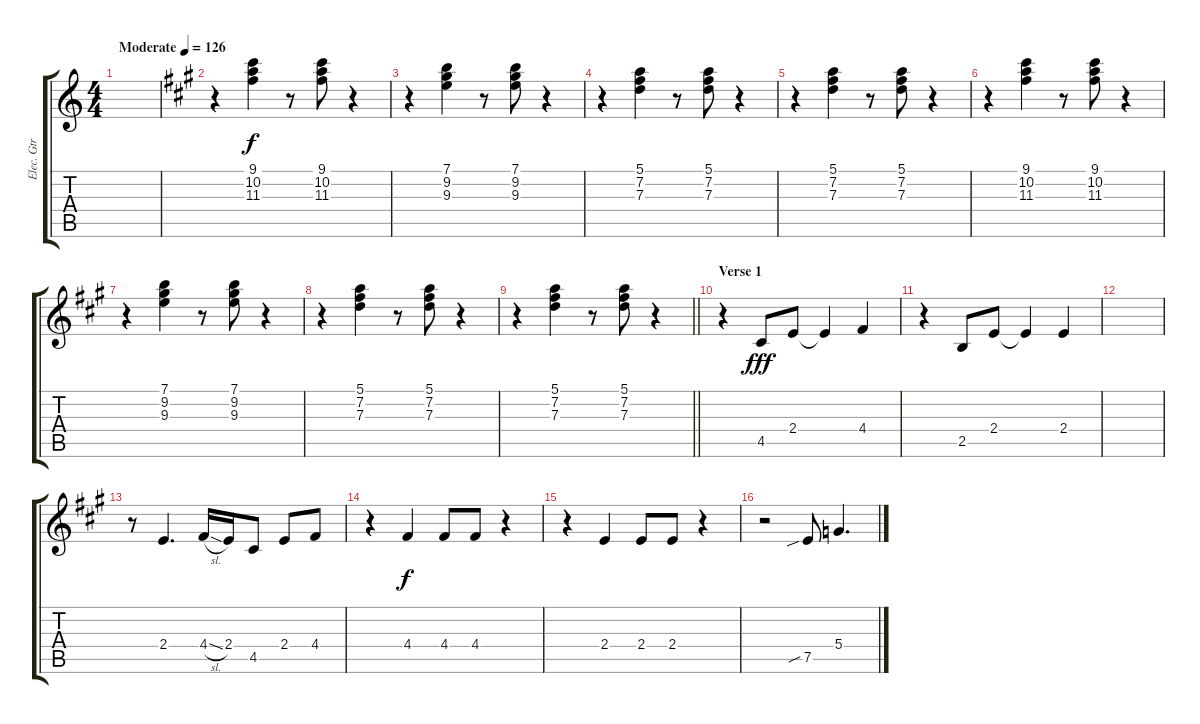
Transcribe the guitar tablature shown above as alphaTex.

\track ("Elec. Gtr" "Elec. Gtr") {instrument electricguitarjazz}
\staff {score tabs}
\tuning (E4 B3 G3 D3 A2 E2) {hide}
\ts (4 4)
\tempo (126 "Moderate")
\clef g2
\ks c
|
\ks a
r.4 (9.1 10.2 11.3).4 r.8 (9.1 10.2 11.3).8 r.4 |
r.4 (7.1 9.2 9.3).4 r.8 (7.1 9.2 9.3).8 r.4 |
r.4 (5.1 7.2 7.3).4 r.8 (5.1 7.2 7.3).8 r.4 |
r.4 (5.1 7.2 7.3).4 r.8 (5.1 7.2 7.3).8 r.4 |
r.4 (9.1 10.2 11.3).4 r.8 (9.1 10.2 11.3).8 r.4 |
r.4 (7.1 9.2 9.3).4 r.8 (7.1 9.2 9.3).8 r.4 |
r.4 (5.1 7.2 7.3).4 r.8 (5.1 7.2 7.3).8 r.4 |
\barLineRight lightlight
r.4 (5.1 7.2 7.3).4 r.8 (5.1 7.2 7.3).8 r.4 |
\section ("" "Verse 1")
r.4 4.5.8{dy fff} 2.4.8 2.4{t}.4 4.4.4 |
r.4 2.5.8 2.4.8 2.4{t}.4 2.4.4 |
|
r.8 2.4.4{d} 4.4{sl}.16 2.4.16 4.5.8 2.4.8 4.4.8 |
r.4 4.4.4{dy f} 4.4.8 4.4.8 r.4 |
r.4 2.4.4 2.4.8 2.4.8 r.4 |
r.2 7.5{sib}.8 5.4.4{d}
